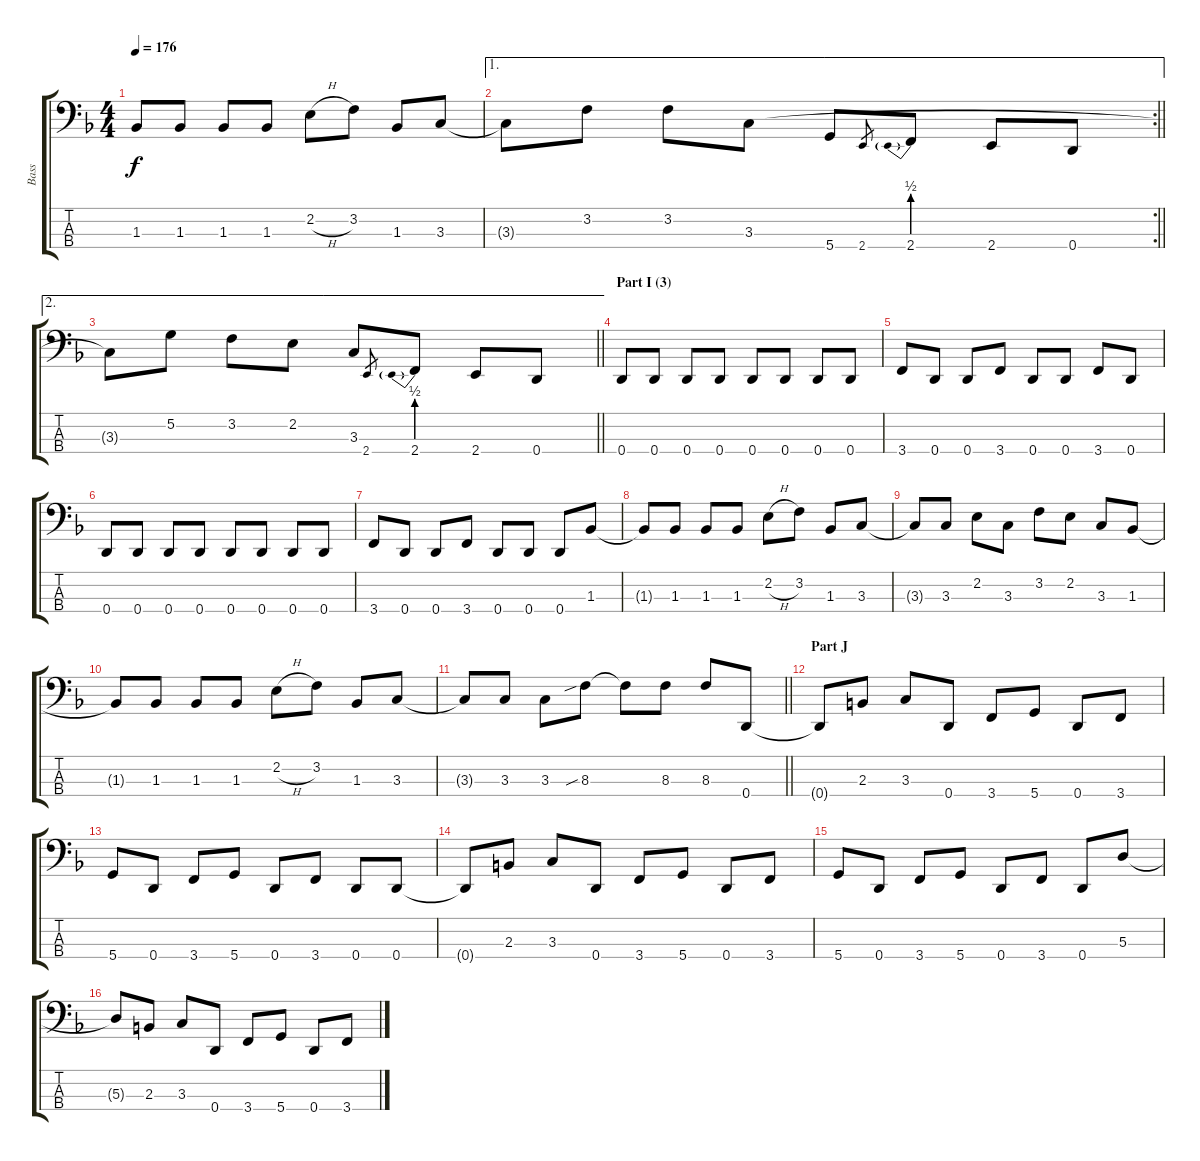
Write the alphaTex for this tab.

\track ("Bass" "Bass") {instrument electricbasspick}
\staff {score tabs}
\tuning (G2 D2 A1 D1) {hide}
\ts (4 4)
\tempo 176
\clef f4
\ks f
1.3{t}.8{dy f} 1.3.8 1.3.8 1.3.8 2.2{h}.8 3.2.8 1.3.8 3.3.8 |
\ae 1
\rc 2
\barLineRight lightlight
3.3{t}.8 3.2.8 3.2.8 3.3.8 5.4.8 2.4.8{gr} 2.4{be (prebend 0 2 60 2)}.8 2.4.8 0.4.8 |
\ae 2
\barLineRight lightlight
3.3{t}.8 5.2.8 3.2.8 2.2.8 3.3.8 2.4.8{gr} 2.4{be (prebend 0 2 60 2)}.8 2.4.8 0.4.8 |
\section ("" "Part I (3)")
0.4.8 0.4.8 0.4.8 0.4.8 0.4.8 0.4.8 0.4.8 0.4.8 |
3.4.8 0.4.8 0.4.8 3.4.8 0.4.8 0.4.8 3.4.8 0.4.8 |
0.4.8 0.4.8 0.4.8 0.4.8 0.4.8 0.4.8 0.4.8 0.4.8 |
3.4.8 0.4.8 0.4.8 3.4.8 0.4.8 0.4.8 0.4.8 1.3.8 |
1.3{t}.8 1.3.8 1.3.8 1.3.8 2.2{h}.8 3.2.8 1.3.8 3.3.8 |
3.3{t}.8 3.3.8 2.2.8 3.3.8 3.2.8 2.2.8 3.3.8 1.3.8 |
1.3{t}.8 1.3.8 1.3.8 1.3.8 2.2{h}.8 3.2.8 1.3.8 3.3.8 |
\barLineRight lightlight
3.3{t}.8 3.3.8 3.3.8 8.3{sib}.8 8.3{t}.8 8.3.8 8.3.8 0.4.8 |
\section ("" "Part J")
0.4{t}.8 2.3.8 3.3.8 0.4.8 3.4.8 5.4.8 0.4.8 3.4.8 |
5.4.8 0.4.8 3.4.8 5.4.8 0.4.8 3.4.8 0.4.8 0.4.8 |
0.4{t}.8 2.3.8 3.3.8 0.4.8 3.4.8 5.4.8 0.4.8 3.4.8 |
5.4.8 0.4.8 3.4.8 5.4.8 0.4.8 3.4.8 0.4.8 5.3.8 |
5.3{t}.8 2.3.8 3.3.8 0.4.8 3.4.8 5.4.8 0.4.8 3.4.8
